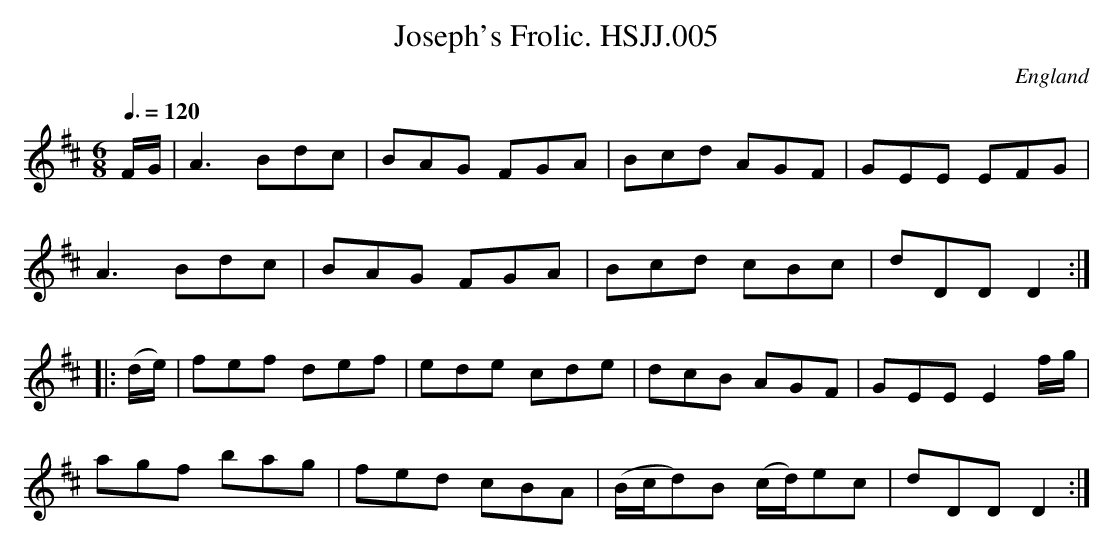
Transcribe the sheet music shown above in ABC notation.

X:1
T:Joseph's Frolic. HSJJ.005
M:6/8
L:1/8
Q:3/8=120
O:England
K:D
F/G/|A3Bdc|BAG FGA|Bcd AGF|GEE EFG|
A3Bdc|BAG FGA|Bcd cBc|dDDD2:|
|:(d/e/)|fef def|ede cde|dcB AGF|GEEE2f/g/|
agf bag|fed cBA|(B/c/d)B (c/d/)ec|dDDD2:|
